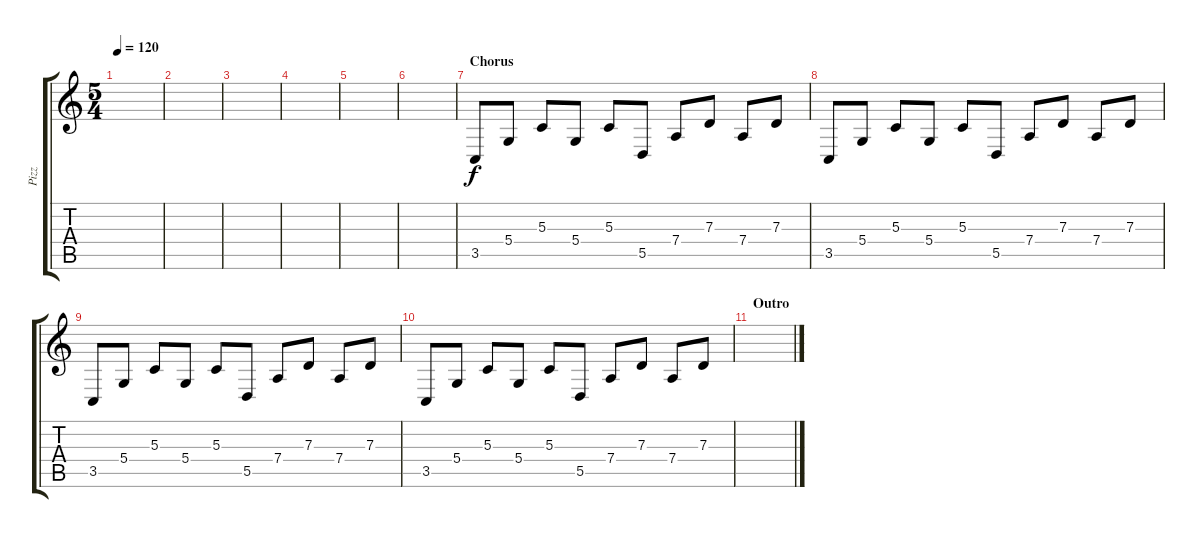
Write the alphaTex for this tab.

\track ("Pizz" "Pizz") {instrument pizzicatostrings}
\staff {score tabs}
\tuning (E4 B3 G3 D3 A2 E2) {hide}
\ts (5 4)
\tempo 120
\clef g2
\ks c
|
|
|
|
|
|
\section ("" "Chorus")
3.5.8 5.4.8 5.3.8 5.4.8 5.3.8 5.5.8 7.4.8 7.3.8 7.4.8 7.3.8 |
3.5.8 5.4.8 5.3.8 5.4.8 5.3.8 5.5.8 7.4.8 7.3.8 7.4.8 7.3.8 |
3.5.8 5.4.8 5.3.8 5.4.8 5.3.8 5.5.8 7.4.8 7.3.8 7.4.8 7.3.8 |
3.5.8 5.4.8 5.3.8 5.4.8 5.3.8 5.5.8 7.4.8 7.3.8 7.4.8 7.3.8 |
\section ("" "Outro")
